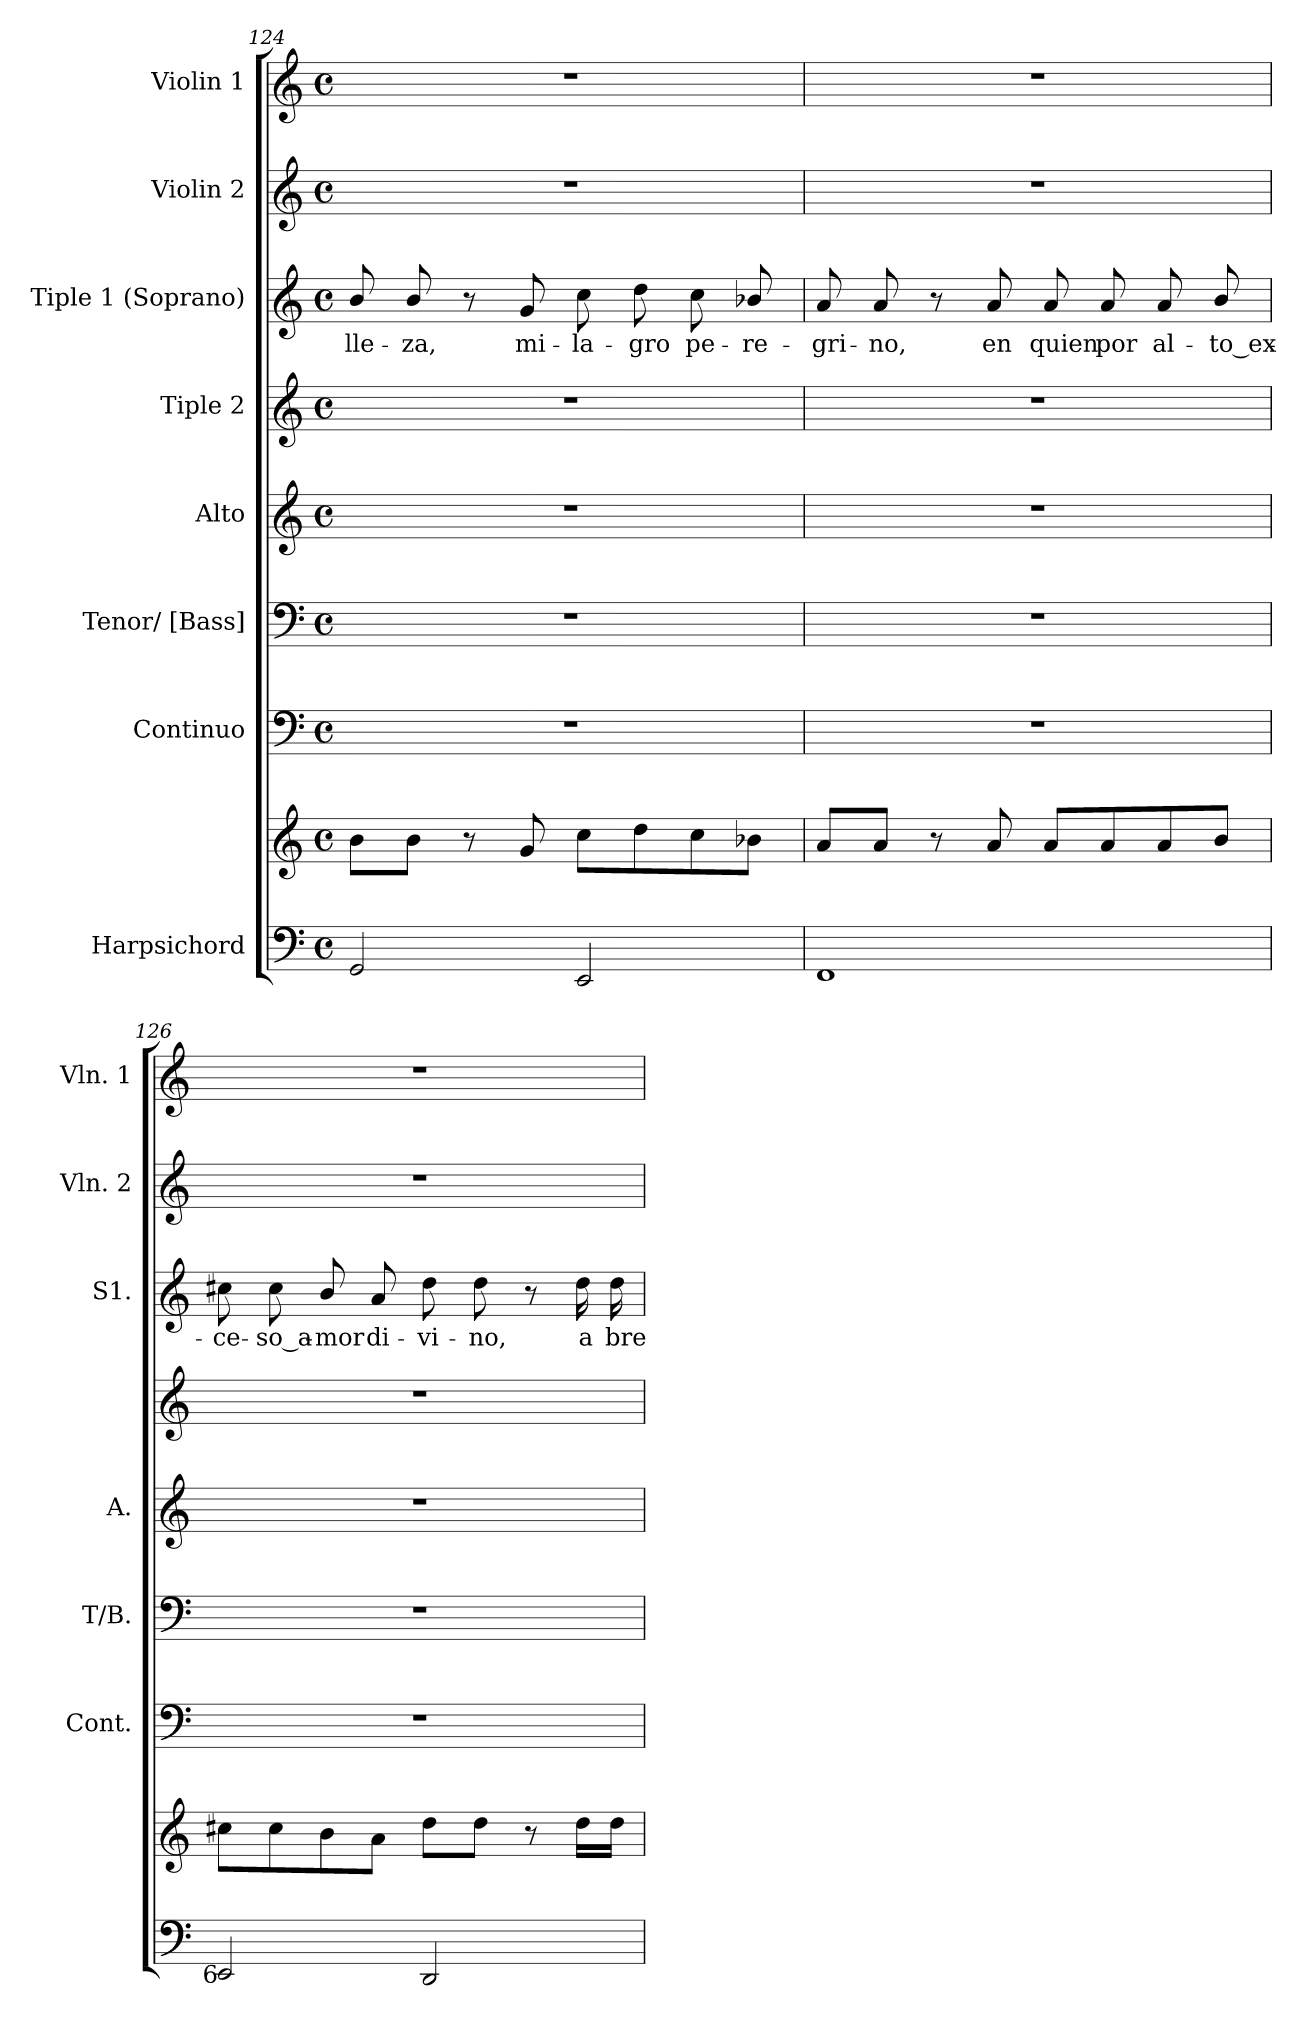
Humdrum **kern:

**kern	**kern	**kern	**kern	**kern	**kern	**kern	**text	**kern	**kern
*part8	*part8	*part7	*part6	*part5	*part4	*part3	*part3	*part2	*part1
*staff9	*staff8	*staff7	*staff6	*staff5	*staff4	*staff3	*staff3	*staff2	*staff1
*I"Harpsichord	*	*I"Continuo	*I"Tenor/ [Bass]	*I"Alto	*I"Tiple 2	*I"Tiple 1 (Soprano)	*	*I"Violin 2	*I"Violin 1
*	*	*I'Cont.	*I'T/B.	*I'A.	*	*I'S1.	*	*I'Vln. 2	*I'Vln. 1
*clefF4	*clefG2	*clefF4	*clefF4	*clefG2	*clefG2	*clefG2	*	*clefG2	*clefG2
*k[]	*k[]	*k[]	*k[]	*k[]	*k[]	*k[]	*	*k[]	*k[]
*C:	*C:	*C:	*C:	*C:	*C:	*C:	*	*C:	*C:
*M4/4	*M4/4	*M4/4	*M4/4	*M4/4	*M4/4	*M4/4	*	*M4/4	*M4/4
*met(c)	*met(c)	*met(c)	*met(c)	*met(c)	*met(c)	*met(c)	*	*met(c)	*met(c)
=124	=124	=124	=124	=124	=124	=124	=124	=124	=124
!	!	!	!	!	!	!	!LO:LY:b:color=#000000	!	!
2GGi/	8bi\L	1r	1r	1r	1r	8bi/	-lle-	1r	1r
!	!	!	!	!	!	!	!LO:LY:b:color=#000000	!	!
.	8bi\J	.	.	.	.	8bi/	-za,	.	.
.	8r	.	.	.	.	8r	.	.	.
!	!	!	!	!	!	!	!LO:LY:b:color=#000000	!	!
.	8gi/	.	.	.	.	8gi/	mi-	.	.
!	!	!	!	!	!	!	!LO:LY:b:color=#000000	!	!
2EEi/	8cci\L	.	.	.	.	8cci\	-la-	.	.
!	!	!	!	!	!	!	!LO:LY:b:color=#000000	!	!
.	8ddi\	.	.	.	.	8ddi\	-gro	.	.
!	!	!	!	!	!	!	!LO:LY:b:color=#000000	!	!
.	8cci\	.	.	.	.	8cci\	pe-	.	.
!	!	!	!	!	!	!	!LO:LY:b:color=#000000	!	!
.	8b-Xi\J	.	.	.	.	8b-Xi/	-re-	.	.
=125	=125	=125	=125	=125	=125	=125	=125	=125	=125
!	!	!	!	!	!	!	!LO:LY:b:color=#000000	!	!
1FFi	8ai/L	1r	1r	1r	1r	8ai/	-gri-	1r	1r
!	!	!	!	!	!	!	!LO:LY:b:color=#000000	!	!
.	8ai/J	.	.	.	.	8ai/	-no,	.	.
.	8r	.	.	.	.	8r	.	.	.
!	!	!	!	!	!	!	!LO:LY:b:color=#000000	!	!
.	8ai/	.	.	.	.	8ai/	en	.	.
!	!	!	!	!	!	!	!LO:LY:b:color=#000000	!	!
.	8ai/L	.	.	.	.	8ai/	quien	.	.
!	!	!	!	!	!	!	!LO:LY:b:color=#000000	!	!
.	8ai/	.	.	.	.	8ai/	por	.	.
!	!	!	!	!	!	!	!LO:LY:b:color=#000000	!	!
.	8ai/	.	.	.	.	8ai/	al-	.	.
!	!	!	!	!	!	!	!LO:LY:b:color=#000000	!	!
.	8bi/J	.	.	.	.	8bi/	-to_ex-	.	.
=126	=126	=126	=126	=126	=126	=126	=126	=126	=126
!LO:TX:b:rj:t=6	!	!	!	!	!	!	!	!	!
!	!	!	!	!	!	!	!LO:LY:b:color=#000000	!	!
2EEi/	8cc#Xi\L	1r	1r	1r	1r	8cc#Xi\	-ce-	1r	1r
!	!	!	!	!	!	!	!LO:LY:b:color=#000000	!	!
.	8cc#i\	.	.	.	.	8cc#i\	-so_a-	.	.
!	!	!	!	!	!	!	!LO:LY:b:color=#000000	!	!
.	8bi\	.	.	.	.	8bi/	-mor	.	.
!	!	!	!	!	!	!	!LO:LY:b:color=#000000	!	!
.	8ai\J	.	.	.	.	8ai/	di-	.	.
!	!	!	!	!	!	!	!LO:LY:b:color=#000000	!	!
2DDi/	8ddi\L	.	.	.	.	8ddi\	-vi-	.	.
!	!	!	!	!	!	!	!LO:LY:b:color=#000000	!	!
.	8ddi\J	.	.	.	.	8ddi\	-no,	.	.
.	8r	.	.	.	.	8r	.	.	.
!	!	!	!	!	!	!	!LO:LY:b:color=#000000	!	!
.	16ddi\LL	.	.	.	.	16ddi\	a	.	.
!	!	!	!	!	!	!	!LO:LY:b:color=#000000	!	!
.	16ddi\JJ	.	.	.	.	16ddi\	bre-	.	.
=	=	=	=	=	=	=	=	=	=
*-	*-	*-	*-	*-	*-	*-	*-	*-	*-
